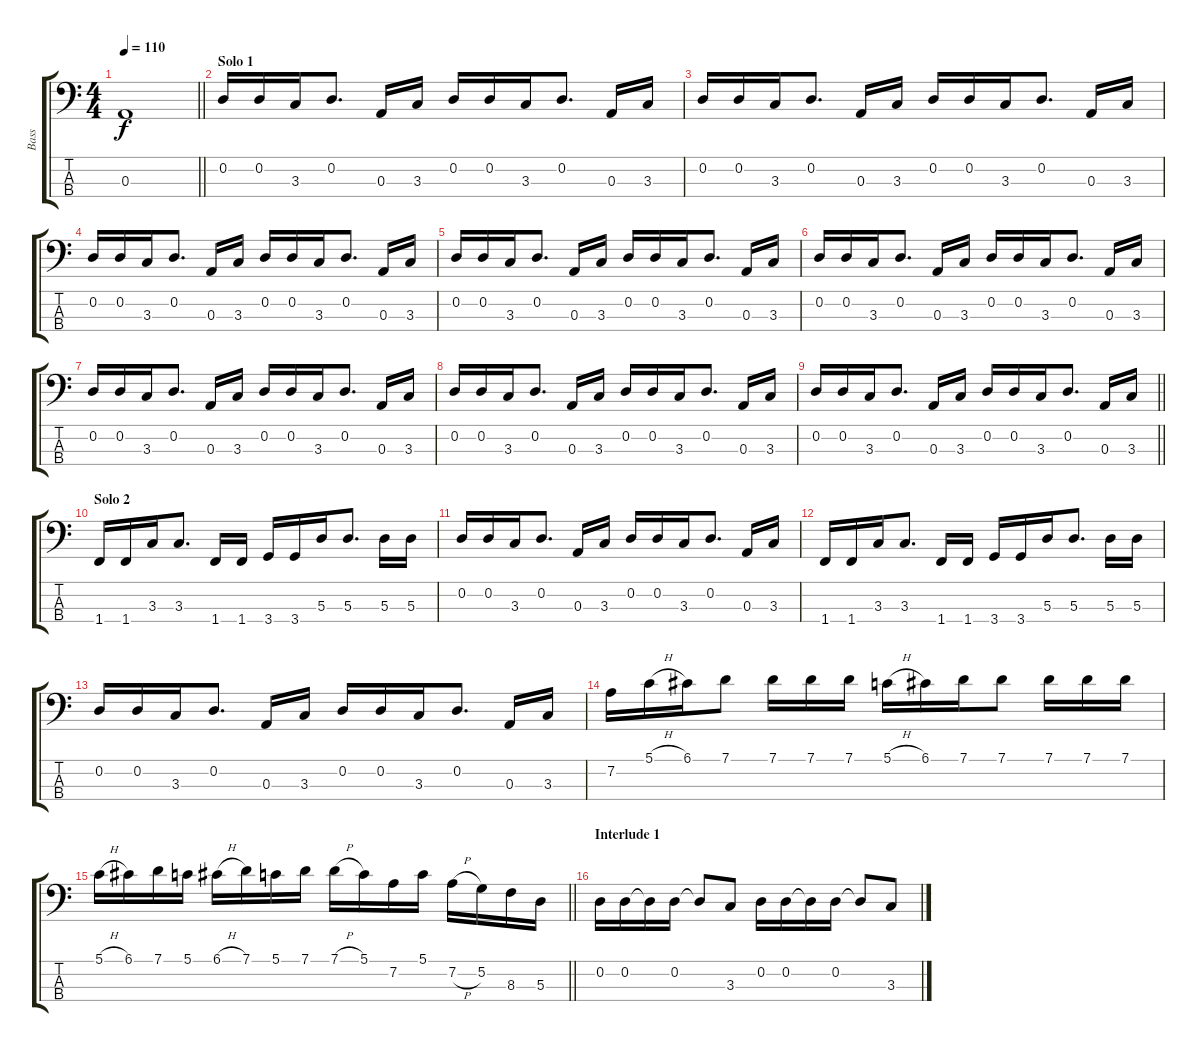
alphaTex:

\track ("Bass" "Bass") {instrument electricbassfinger}
\staff {score tabs}
\tuning (G2 D2 A1 E1) {hide}
\ts (4 4)
\tempo 110
\clef f4
\barLineRight lightlight
\ks c
0.3.1{dy f} |
\section ("" "Solo 1")
0.2.16 0.2.16 3.3.16 0.2.8{d} 0.3.16 3.3.16 0.2.16 0.2.16 3.3.16 0.2.8{d} 0.3.16 3.3.16 |
0.2.16 0.2.16 3.3.16 0.2.8{d} 0.3.16 3.3.16 0.2.16 0.2.16 3.3.16 0.2.8{d} 0.3.16 3.3.16 |
0.2.16 0.2.16 3.3.16 0.2.8{d} 0.3.16 3.3.16 0.2.16 0.2.16 3.3.16 0.2.8{d} 0.3.16 3.3.16 |
0.2.16 0.2.16 3.3.16 0.2.8{d} 0.3.16 3.3.16 0.2.16 0.2.16 3.3.16 0.2.8{d} 0.3.16 3.3.16 |
0.2.16 0.2.16 3.3.16 0.2.8{d} 0.3.16 3.3.16 0.2.16 0.2.16 3.3.16 0.2.8{d} 0.3.16 3.3.16 |
0.2.16 0.2.16 3.3.16 0.2.8{d} 0.3.16 3.3.16 0.2.16 0.2.16 3.3.16 0.2.8{d} 0.3.16 3.3.16 |
0.2.16 0.2.16 3.3.16 0.2.8{d} 0.3.16 3.3.16 0.2.16 0.2.16 3.3.16 0.2.8{d} 0.3.16 3.3.16 |
\barLineRight lightlight
0.2.16 0.2.16 3.3.16 0.2.8{d} 0.3.16 3.3.16 0.2.16 0.2.16 3.3.16 0.2.8{d} 0.3.16 3.3.16 |
\section ("" "Solo 2")
1.4.16 1.4.16 3.3.16 3.3.8{d} 1.4.16 1.4.16 3.4.16 3.4.16 5.3.16 5.3.8{d} 5.3.16 5.3.16 |
0.2.16 0.2.16 3.3.16 0.2.8{d} 0.3.16 3.3.16 0.2.16 0.2.16 3.3.16 0.2.8{d} 0.3.16 3.3.16 |
1.4.16 1.4.16 3.3.16 3.3.8{d} 1.4.16 1.4.16 3.4.16 3.4.16 5.3.16 5.3.8{d} 5.3.16 5.3.16 |
0.2.16 0.2.16 3.3.16 0.2.8{d} 0.3.16 3.3.16 0.2.16 0.2.16 3.3.16 0.2.8{d} 0.3.16 3.3.16 |
7.2.16 5.1{h}.16 6.1.16 7.1.8 7.1.16 7.1.16 7.1.16 5.1{h}.16 6.1.16 7.1.16 7.1.8 7.1.16 7.1.16 7.1.16 |
\barLineRight lightlight
5.1{h}.16 6.1.16 7.1.16 5.1.16 6.1{h}.16 7.1.16 5.1.16 7.1.16 7.1{h}.16 5.1.16 7.2.16 5.1.16 7.2{h}.16 5.2.16 8.3.16 5.3.16 |
\section ("" "Interlude 1")
0.2.16 0.2.16 0.2{t}.16 0.2.16 0.2{t}.8 3.3.8 0.2.16 0.2.16 0.2{t}.16 0.2.16 0.2{t}.8 3.3.8
